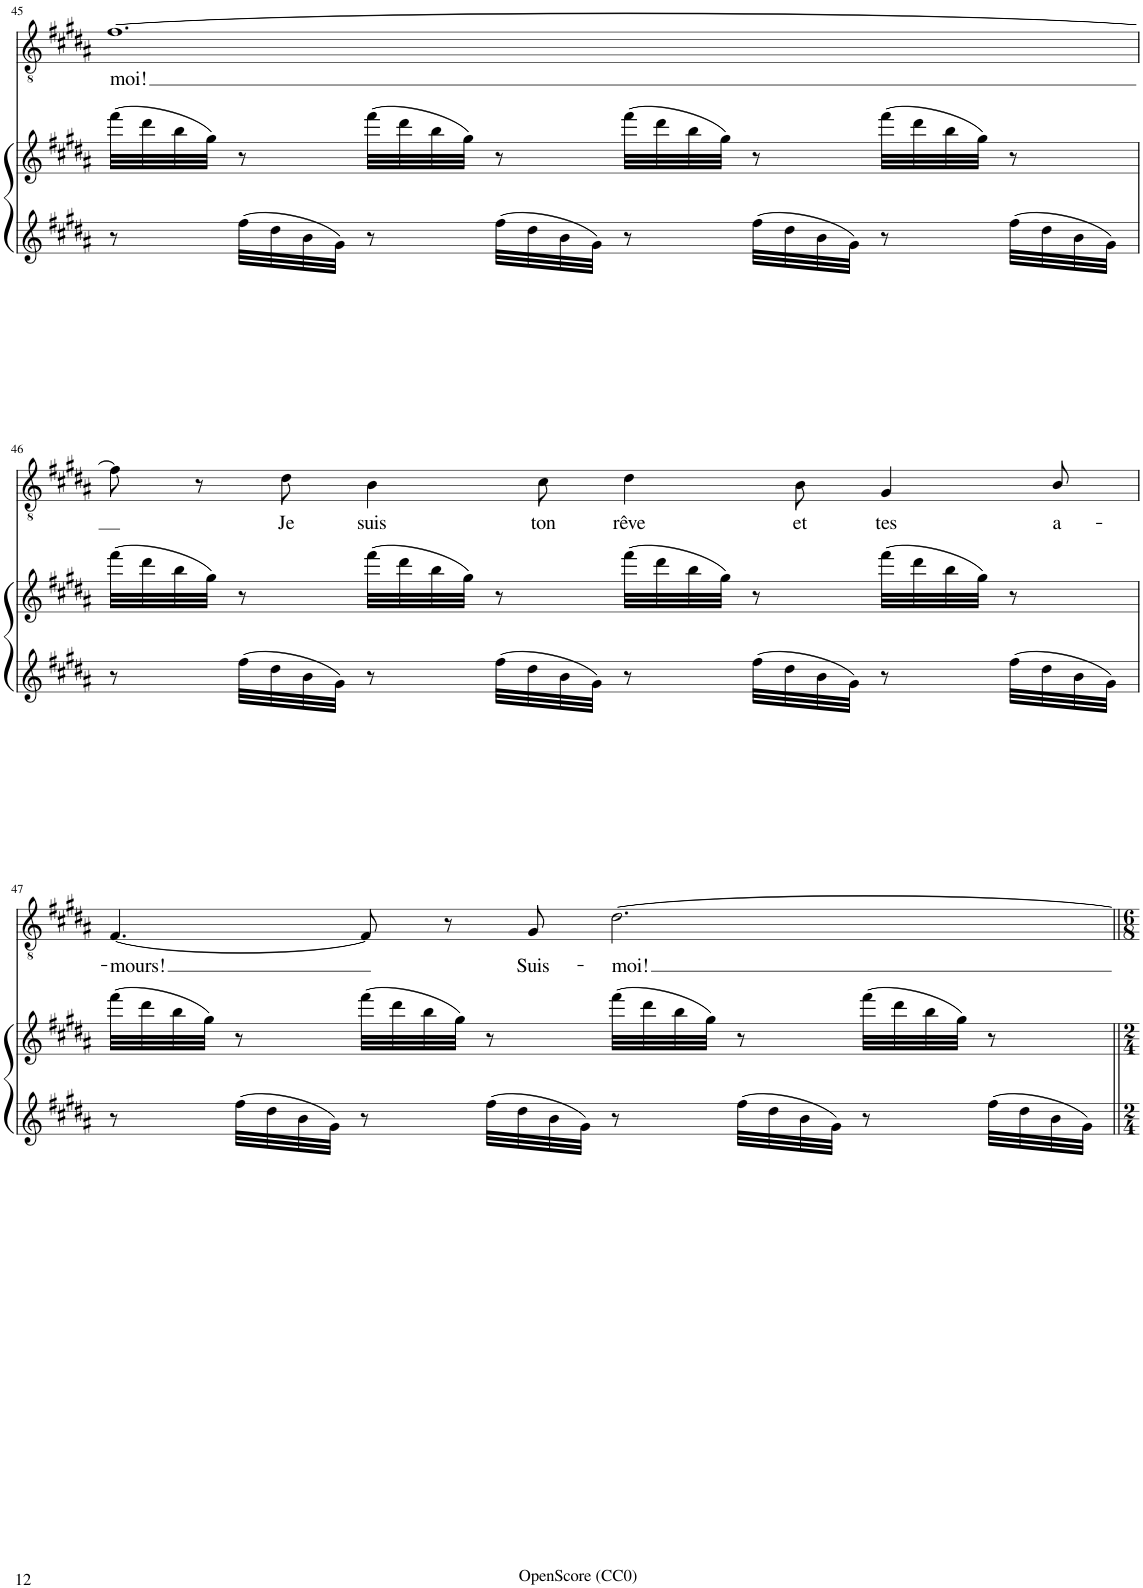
**kern	**kern	**kern	**text
*part2	*part2	*part1	*part1
*staff3	*staff2	*staff1	*staff1
*I"Piano	*	*I"Tenor	*
*I'Pno	*	*	*
!!LO:PB:g=z
*clefG2	*clefG2	*clefGv2	*
*k[f#c#g#d#a#]	*k[f#c#g#d#a#]	*k[f#c#g#d#a#]	*
*M4/4	*M4/4	*M12/8	*
=45	=45	=45	=45
!	!	!	!LO:LY:b
8r	(32fff#\LLL	[1.f#	moi!
.	32ddd#\	.	.
.	32bb\	.	.
.	32gg#\JJJ)	.	.
32ff#\LLL	8r	.	.
32dd#\	.	.	.
32b\	.	.	.
32g#\JJJ	.	.	.
8r	(32fff#\LLL	.	.
.	32ddd#\	.	.
.	32bb\	.	.
.	32gg#\JJJ)	.	.
32ff#\LLL	8r	.	.
32dd#\	.	.	.
32b\	.	.	.
32g#\JJJ	.	.	.
8r	(32fff#\LLL	.	.
.	32ddd#\	.	.
.	32bb\	.	.
.	32gg#\JJJ)	.	.
32ff#\LLL	8r	.	.
32dd#\	.	.	.
32b\	.	.	.
32g#\JJJ	.	.	.
8r	(32fff#\LLL	.	.
.	32ddd#\	.	.
.	32bb\	.	.
.	32gg#\JJJ)	.	.
32ff#\LLL	8r	.	.
32dd#\	.	.	.
32b\	.	.	.
32g#\JJJ	.	.	.
2ryy	2ryy	.	.
!!LO:LB:g=z
=46	=46	=46	=46
8r	(32fff#\LLL	8f#\]	.
.	32ddd#\	.	.
.	32bb\	.	.
.	32gg#\JJJ)	.	.
32ff#\LLL	8r	8r	.
32dd#\	.	.	.
32b\	.	.	.
32g#\JJJ	.	.	.
!	!	!	!LO:LY:b
8r	(32fff#\LLL	8d#\	Je
.	32ddd#\	.	.
.	32bb\	.	.
.	32gg#\JJJ)	.	.
!	!	!	!LO:LY:b
32ff#\LLL	8r	4B\	suis
32dd#\	.	.	.
32b\	.	.	.
32g#\JJJ	.	.	.
8r	(32fff#\LLL	.	.
.	32ddd#\	.	.
.	32bb\	.	.
.	32gg#\JJJ)	.	.
!	!	!	!LO:LY:b
32ff#\LLL	8r	8c#\	ton
32dd#\	.	.	.
32b\	.	.	.
32g#\JJJ	.	.	.
!	!	!	!LO:LY:b
8r	(32fff#\LLL	4d#\	rêve
.	32ddd#\	.	.
.	32bb\	.	.
.	32gg#\JJJ)	.	.
32ff#\LLL	8r	.	.
32dd#\	.	.	.
32b\	.	.	.
32g#\JJJ	.	.	.
!	!	!	!LO:LY:b
2ryy	2ryy	8B\	et
!	!	!	!LO:LY:b
.	.	4G#/	tes
!	!	!	!LO:LY:b
.	.	8B/	a-
!!LO:LB:g=z
=47	=47	=47	=47
!	!	!	!LO:LY:b
8r	(32fff#\LLL	[4.F#/	-mours!
.	32ddd#\	.	.
.	32bb\	.	.
.	32gg#\JJJ)	.	.
32ff#\LLL	8r	.	.
32dd#\	.	.	.
32b\	.	.	.
32g#\JJJ	.	.	.
8r	(32fff#\LLL	.	.
.	32ddd#\	.	.
.	32bb\	.	.
.	32gg#\JJJ)	.	.
32ff#\LLL	8r	8F#/]	.
32dd#\	.	.	.
32b\	.	.	.
32g#\JJJ	.	.	.
8r	(32fff#\LLL	8r	.
.	32ddd#\	.	.
.	32bb\	.	.
.	32gg#\JJJ)	.	.
!	!	!	!LO:LY:b
32ff#\LLL	8r	8G#/	Suis-
32dd#\	.	.	.
32b\	.	.	.
32g#\JJJ	.	.	.
!	!	!	!LO:LY:b
8r	(32fff#\LLL	[2.d#\	-moi!
.	32ddd#\	.	.
.	32bb\	.	.
.	32gg#\JJJ)	.	.
32ff#\LLL	8r	.	.
32dd#\	.	.	.
32b\	.	.	.
32g#\JJJ	.	.	.
2ryy	2ryy	.	.
=||	=||	=||	=||
*-	*-	*-	*-
